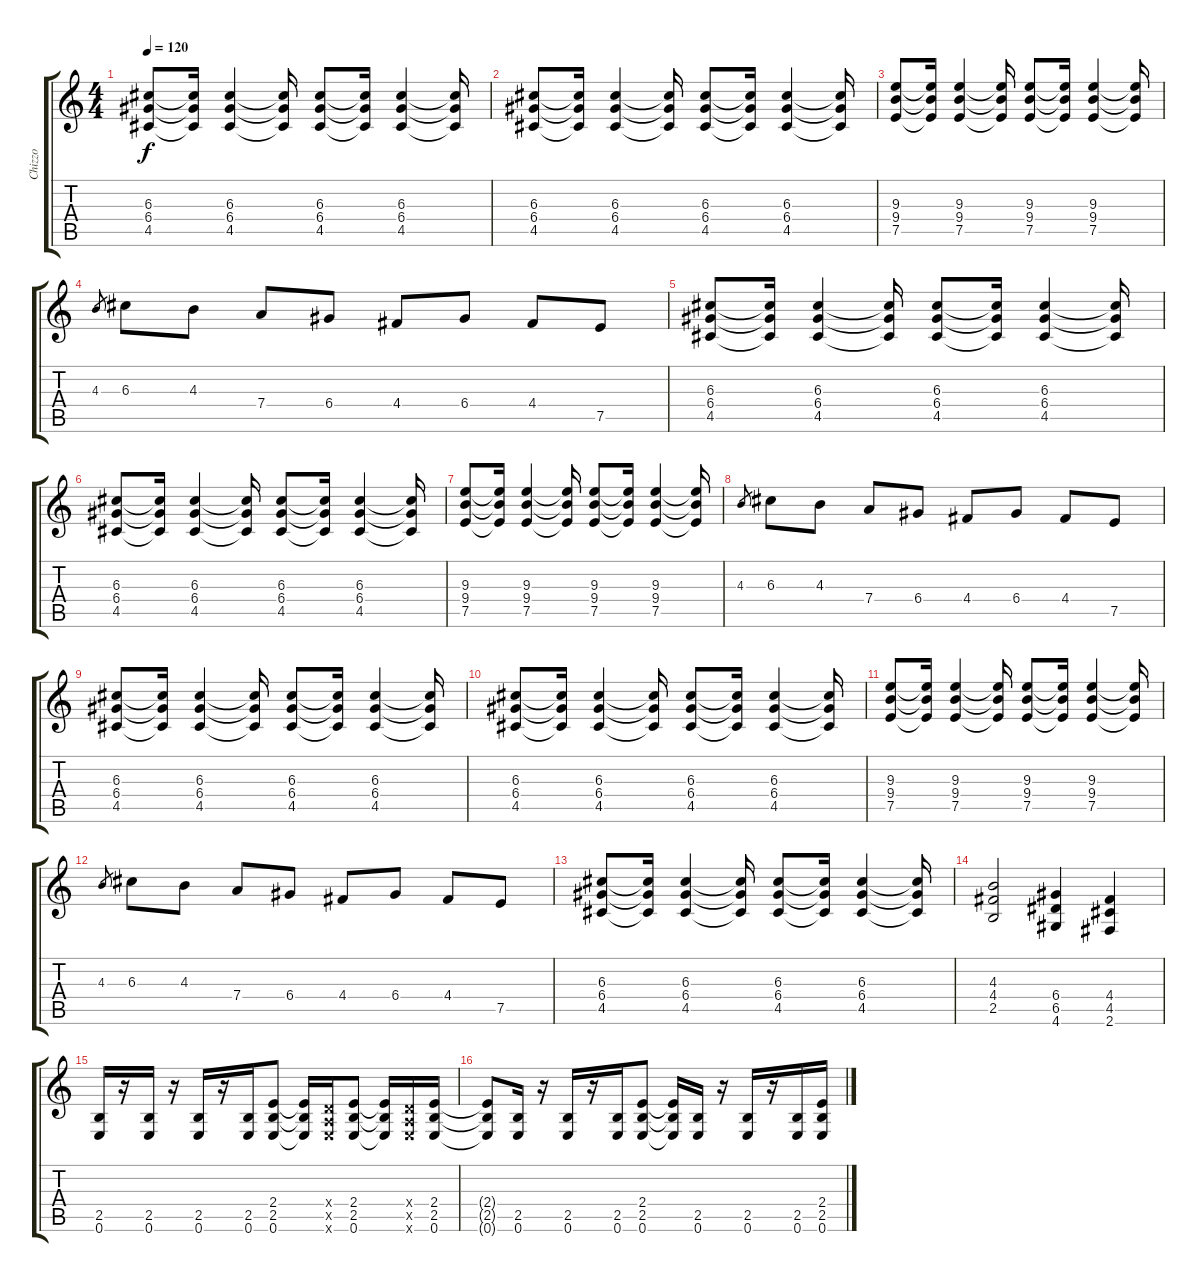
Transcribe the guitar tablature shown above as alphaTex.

\track ("Chizzo" "Chizzo") {instrument distortionguitar}
\staff {score tabs}
\tuning (E4 B3 G3 D3 A2 E2) {hide}
\ts (4 4)
\tempo 120
\clef g2
\ks c
(6.3 6.4 4.5).8{dy f} (6.3{t} 6.4{t} 4.5{t}).16 (6.3 6.4 4.5).4 (6.3{t} 6.4{t} 4.5{t}).16 (6.3 6.4 4.5).8 (6.3{t} 6.4{t} 4.5{t}).16 (6.3 6.4 4.5).4 (6.3{t} 6.4{t} 4.5{t}).16 |
(6.3 6.4 4.5).8 (6.3{t} 6.4{t} 4.5{t}).16 (6.3 6.4 4.5).4 (6.3{t} 6.4{t} 4.5{t}).16 (6.3 6.4 4.5).8 (6.3{t} 6.4{t} 4.5{t}).16 (6.3 6.4 4.5).4 (6.3{t} 6.4{t} 4.5{t}).16 |
(9.3 9.4 7.5).8 (9.3{t} 9.4{t} 7.5{t}).16 (9.3 9.4 7.5).4 (9.3{t} 9.4{t} 7.5{t}).16 (9.3 9.4 7.5).8 (9.3{t} 9.4{t} 7.5{t}).16 (9.3 9.4 7.5).4 (9.3{t} 9.4{t} 7.5{t}).16 |
4.3.8{gr} 6.3.8 4.3.8 7.4.8 6.4.8 4.4.8 6.4.8 4.4.8 7.5.8 |
(6.3 6.4 4.5).8 (6.3{t} 6.4{t} 4.5{t}).16 (6.3 6.4 4.5).4 (6.3{t} 6.4{t} 4.5{t}).16 (6.3 6.4 4.5).8 (6.3{t} 6.4{t} 4.5{t}).16 (6.3 6.4 4.5).4 (6.3{t} 6.4{t} 4.5{t}).16 |
(6.3 6.4 4.5).8 (6.3{t} 6.4{t} 4.5{t}).16 (6.3 6.4 4.5).4 (6.3{t} 6.4{t} 4.5{t}).16 (6.3 6.4 4.5).8 (6.3{t} 6.4{t} 4.5{t}).16 (6.3 6.4 4.5).4 (6.3{t} 6.4{t} 4.5{t}).16 |
(9.3 9.4 7.5).8 (9.3{t} 9.4{t} 7.5{t}).16 (9.3 9.4 7.5).4 (9.3{t} 9.4{t} 7.5{t}).16 (9.3 9.4 7.5).8 (9.3{t} 9.4{t} 7.5{t}).16 (9.3 9.4 7.5).4 (9.3{t} 9.4{t} 7.5{t}).16 |
4.3.8{gr} 6.3.8 4.3.8 7.4.8 6.4.8 4.4.8 6.4.8 4.4.8 7.5.8 |
(6.3 6.4 4.5).8 (6.3{t} 6.4{t} 4.5{t}).16 (6.3 6.4 4.5).4 (6.3{t} 6.4{t} 4.5{t}).16 (6.3 6.4 4.5).8 (6.3{t} 6.4{t} 4.5{t}).16 (6.3 6.4 4.5).4 (6.3{t} 6.4{t} 4.5{t}).16 |
(6.3 6.4 4.5).8 (6.3{t} 6.4{t} 4.5{t}).16 (6.3 6.4 4.5).4 (6.3{t} 6.4{t} 4.5{t}).16 (6.3 6.4 4.5).8 (6.3{t} 6.4{t} 4.5{t}).16 (6.3 6.4 4.5).4 (6.3{t} 6.4{t} 4.5{t}).16 |
(9.3 9.4 7.5).8 (9.3{t} 9.4{t} 7.5{t}).16 (9.3 9.4 7.5).4 (9.3{t} 9.4{t} 7.5{t}).16 (9.3 9.4 7.5).8 (9.3{t} 9.4{t} 7.5{t}).16 (9.3 9.4 7.5).4 (9.3{t} 9.4{t} 7.5{t}).16 |
4.3.8{gr} 6.3.8 4.3.8 7.4.8 6.4.8 4.4.8 6.4.8 4.4.8 7.5.8 |
(6.3 6.4 4.5).8 (6.3{t} 6.4{t} 4.5{t}).16 (6.3 6.4 4.5).4 (6.3{t} 6.4{t} 4.5{t}).16 (6.3 6.4 4.5).8 (6.3{t} 6.4{t} 4.5{t}).16 (6.3 6.4 4.5).4 (6.3{t} 6.4{t} 4.5{t}).16 |
(4.3 4.4 2.5).2 (6.4 6.5 4.6).4 (4.4 4.5 2.6).4 |
(2.5 0.6).16 r.16 (2.5 0.6).16 r.16 (2.5 0.6).16 r.16 (2.5 0.6).16 (2.4 2.5 0.6).8 (2.4{t} 2.5{t} 0.6{t}).16 (0.4{x} 0.5{x} 0.6{x}).16 (2.4 2.5 0.6).8 (2.4{t} 2.5{t} 0.6{t}).16 (0.4{x} 0.5{x} 0.6{x}).16 (2.4 2.5 0.6).16 |
(2.4{t} 2.5{t} 0.6{t}).8 (2.5 0.6).16 r.16 (2.5 0.6).16 r.16 (2.5 0.6).16 (2.4 2.5 0.6).8 (2.4{t} 2.5{t} 0.6{t}).16 (2.5 0.6).16 r.16 (2.5 0.6).16 r.16 (2.5 0.6).16 (2.4 2.5 0.6).16
